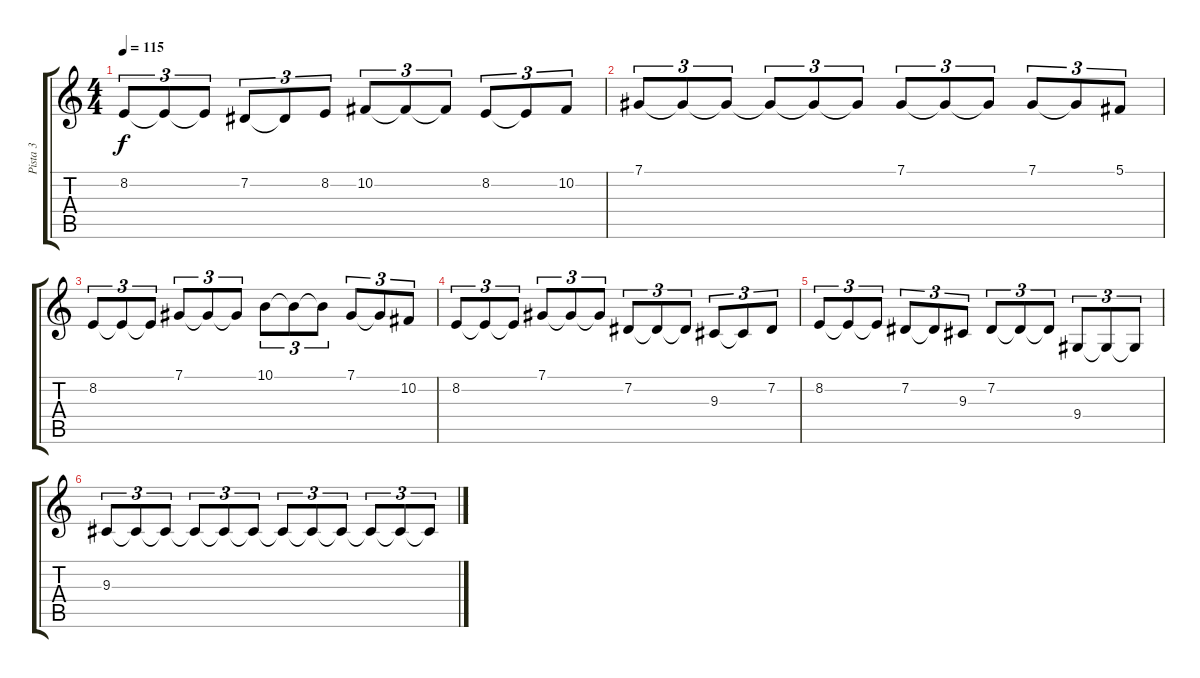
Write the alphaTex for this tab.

\track ("Pista 3" "Pista 3") {instrument accordion}
\staff {score tabs}
\tuning (Db4 Ab3 E3 B2 Gb2 Db2) {hide}
\ts (4 4)
\tempo 115
\clef g2
\ks c
8.2.8{tu (3 2) dy f} 8.2{t}.8{tu (3 2)} 8.2{t}.8{tu (3 2)} 7.2.8{tu (3 2)} 7.2{t}.8{tu (3 2)} 8.2.8{tu (3 2)} 10.2.8{tu (3 2)} 10.2{t}.8{tu (3 2)} 10.2{t}.8{tu (3 2)} 8.2.8{tu (3 2)} 8.2{t}.8{tu (3 2)} 10.2.8{tu (3 2)} |
7.1.8{tu (3 2)} 7.1{t}.8{tu (3 2)} 7.1{t}.8{tu (3 2)} 7.1{t}.8{tu (3 2)} 7.1{t}.8{tu (3 2)} 7.1{t}.8{tu (3 2)} 7.1.8{tu (3 2)} 7.1{t}.8{tu (3 2)} 7.1{t}.8{tu (3 2)} 7.1.8{tu (3 2)} 7.1{t}.8{tu (3 2)} 5.1.8{tu (3 2)} |
8.2.8{tu (3 2)} 8.2{t}.8{tu (3 2)} 8.2{t}.8{tu (3 2)} 7.1.8{tu (3 2)} 7.1{t}.8{tu (3 2)} 7.1{t}.8{tu (3 2)} 10.1.8{tu (3 2)} 10.1{t}.8{tu (3 2)} 10.1{t}.8{tu (3 2)} 7.1.8{tu (3 2)} 7.1{t}.8{tu (3 2)} 10.2.8{tu (3 2)} |
8.2.8{tu (3 2)} 8.2{t}.8{tu (3 2)} 8.2{t}.8{tu (3 2)} 7.1.8{tu (3 2)} 7.1{t}.8{tu (3 2)} 7.1{t}.8{tu (3 2)} 7.2.8{tu (3 2)} 7.2{t}.8{tu (3 2)} 7.2{t}.8{tu (3 2)} 9.3.8{tu (3 2)} 9.3{t}.8{tu (3 2)} 7.2.8{tu (3 2)} |
8.2.8{tu (3 2)} 8.2{t}.8{tu (3 2)} 8.2{t}.8{tu (3 2)} 7.2.8{tu (3 2)} 7.2{t}.8{tu (3 2)} 9.3.8{tu (3 2)} 7.2.8{tu (3 2)} 7.2{t}.8{tu (3 2)} 7.2{t}.8{tu (3 2)} 9.4.8{tu (3 2)} 9.4{t}.8{tu (3 2)} 9.4{t}.8{tu (3 2)} |
9.3.8{tu (3 2)} 9.3{t}.8{tu (3 2)} 9.3{t}.8{tu (3 2)} 9.3{t}.8{tu (3 2)} 9.3{t}.8{tu (3 2)} 9.3{t}.8{tu (3 2)} 9.3{t}.8{tu (3 2)} 9.3{t}.8{tu (3 2)} 9.3{t}.8{tu (3 2)} 9.3{t}.8{tu (3 2)} 9.3{t}.8{tu (3 2)} 9.3{t}.8{tu (3 2)}
